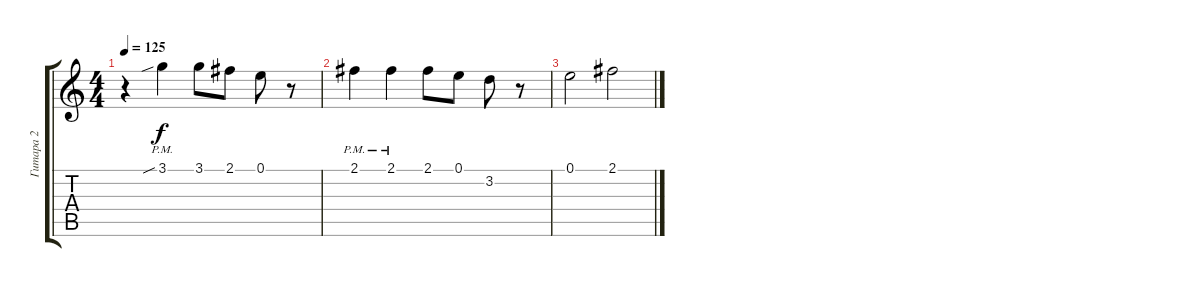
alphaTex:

\track ("Гитара 2" "Гитара 2") {instrument distortionguitar}
\staff {score tabs}
\tuning (E4 B3 G3 D3 A2 E2) {hide}
\ts (4 4)
\tempo 125
\clef g2
\ks c
r.4{dy f} 3.1{sib pm}.4 3.1.8 2.1.8 0.1.8 r.8 |
2.1{pm}.4 2.1{pm}.4 2.1.8 0.1.8 3.2.8 r.8 |
0.1.2 2.1.2
